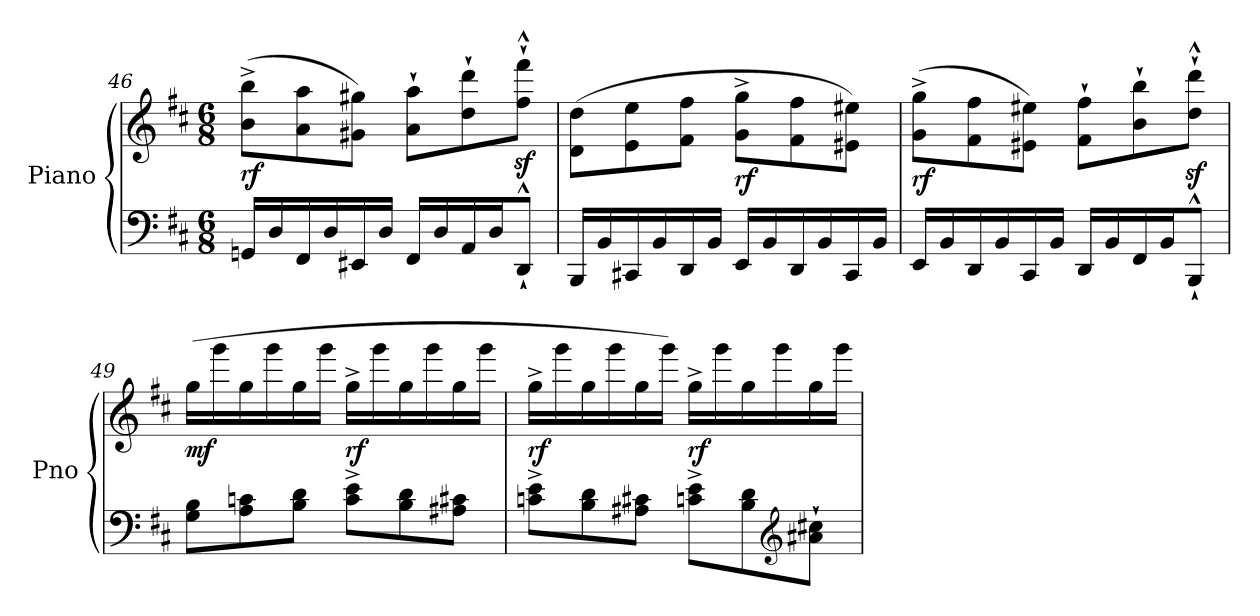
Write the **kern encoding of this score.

**kern	**kern	**dynam
*part1	*part1	*part1
*staff2	*staff1	*staff1/2
*I"Piano	*	*
*I'Pno	*	*
*clefF4	*clefG2	*
*k[f#c#]	*k[f#c#]	*
*M6/8	*M6/8	*
=46	=46	=46
!	!	!LO:DY:b
16GGn/LL	(8b\^ 8bb\^L	rf
16D/	.	.
16FF#/	8a\ 8aa\	.
16D/	.	.
16EE#X/	8g#X\ 8gg#X\J)	.
16D/JJ	.	.
16FF#/LL	8a\` 8aa\`L	.
16D/	.	.
16AA/	8dd\` 8ddd\`	.
16D/J	.	.
8DD`^^/J	8ff#\z<`^^ 8fff#\z<`^^J	.
=47	=47	=47
16BBB/LL	(8d\ 8dd\L	.
16BB/	.	.
16CC#X/	8e\ 8ee\	.
16BB/	.	.
16DD/	8f#\ 8ff#\J	.
16BB/JJ	.	.
!	!	!LO:DY:b
16EE/LL	8g\^ 8gg\^L	rf
16BB/	.	.
16DD/	8f#\ 8ff#\	.
16BB/	.	.
16CC#/	8e#X\ 8ee#X\J)	.
16BB/JJ	.	.
=48	=48	=48
!	!	!LO:DY:b
16EE/LL	(8g\^ 8gg\^L	rf
16BB/	.	.
16DD/	8f#\ 8ff#\	.
16BB/	.	.
16CC#/	8e#X\ 8ee#X\J)	.
16BB/JJ	.	.
16DD/LL	8f#\` 8ff#\`L	.
16BB/	.	.
16FF#/	8b\` 8bb\`	.
16BB/J	.	.
8BBB`^^/J	8dd\z<`^^ 8ddd\z<`^^J	.
!!LO:LB:g=z
=49	=49	=49
!	!	!LO:DY:b
8G\ 8B\L	(16gg\LL	mf
.	16ggg\	.
8A\ 8cn\	16gg\	.
.	16ggg\	.
8B\ 8d\J	16gg\	.
.	16ggg\JJ	.
!	!	!LO:DY:b
8c\^ 8e\^L	16gg^\LL	rf
.	16ggg\	.
8B\ 8d\	16gg\	.
.	16ggg\	.
8A#X\ 8c#X\J	16gg\	.
.	16ggg\JJ	.
=50	=50	=50
!	!	!LO:DY:b
8cn\^ 8e\^L	16gg^\LL	rf
.	16ggg\	.
8B\ 8d\	16gg\	.
.	16ggg\	.
8A#X\ 8c#X\J	16gg\	.
.	16ggg\JJ)	.
!	!	!LO:DY:b
8cn\^ 8e\^L	16gg^\LL	rf
.	16ggg\	.
8B\ 8d\	16gg\	.
.	16ggg\	.
*clefG2	*	*
8a#X\` 8cc#X\`J	16gg\	.
.	16ggg\JJ	.
=	=	=
*-	*-	*-
